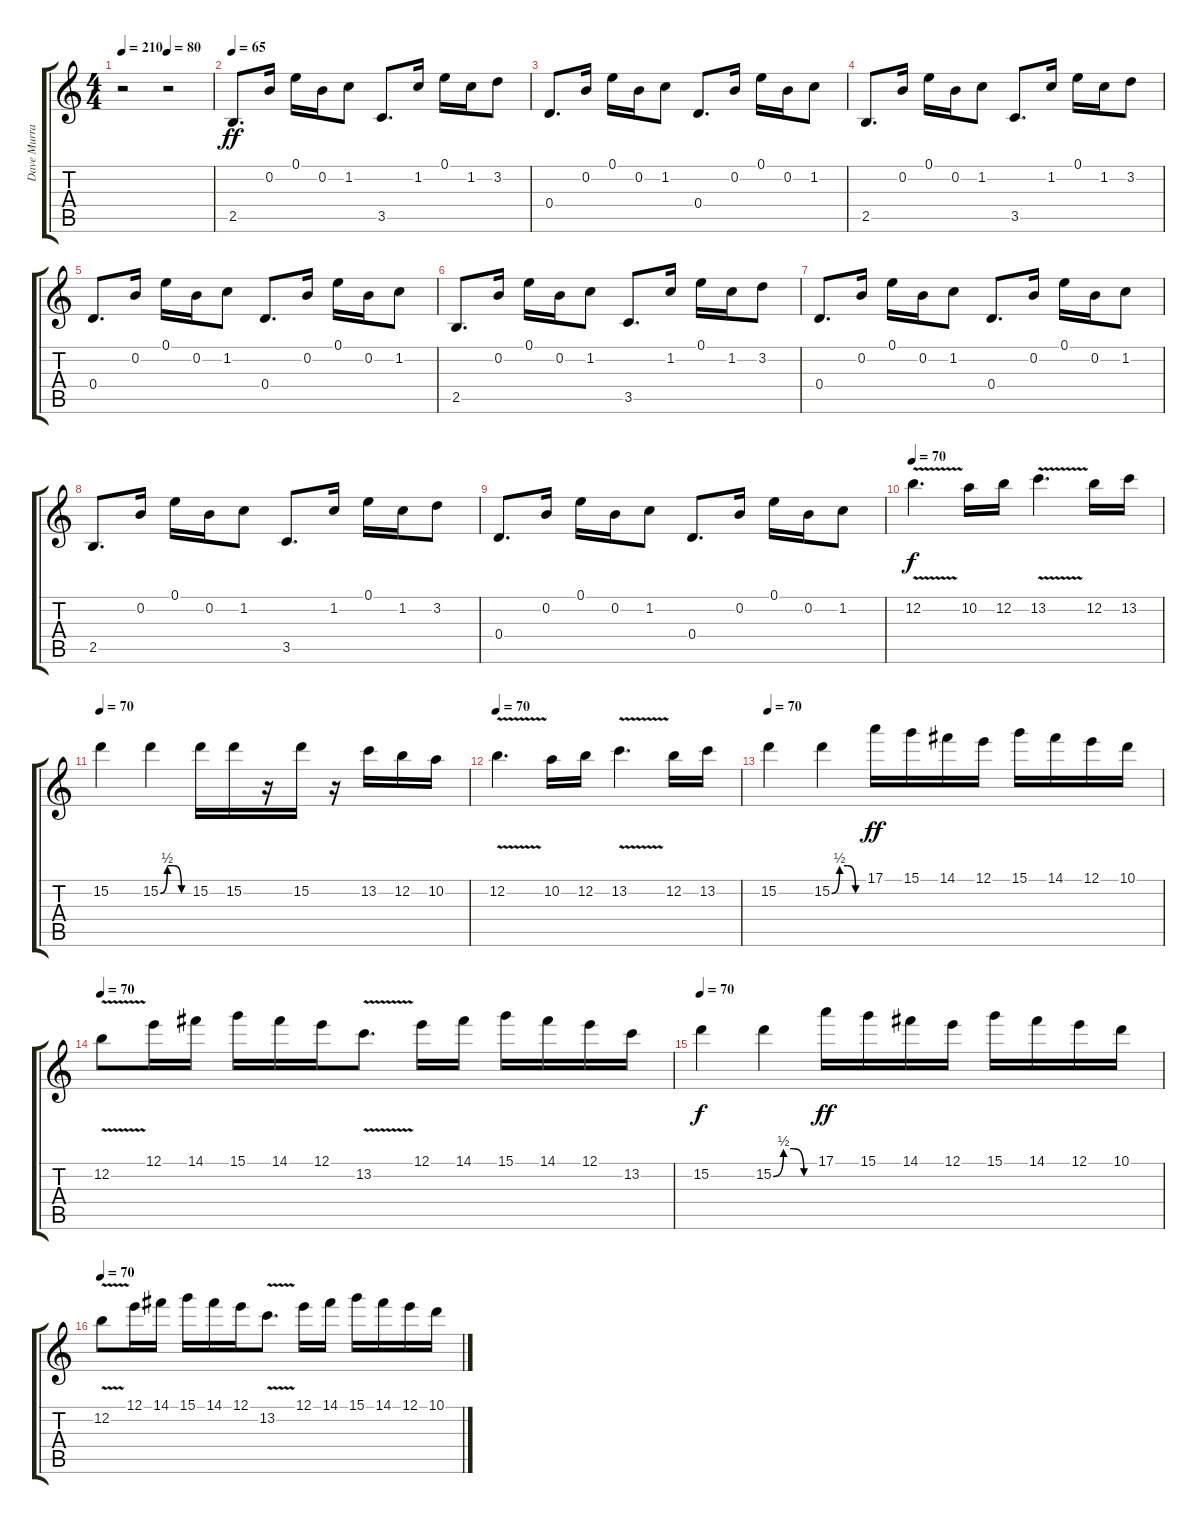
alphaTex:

\track ("Dave Murray" "Dave Murra") {instrument distortionguitar}
\staff {score tabs}
\tuning (E4 B3 G3 D3 A2 E2) {hide}
\ts (4 4)
\tempo 210
\tempo (80 0.5)
\tempo 210
\clef g2
\ks c
r.2{dy ff instrument distortionguitar} r.2 |
\tempo 70
\tempo 65
2.5.8{d instrument electricguitarclean} 0.2.16 0.1.16 0.2.16 1.2.8 3.5.8{d} 1.2.16 0.1.16 1.2.16 3.2.8 |
0.4.8{d instrument electricguitarclean} 0.2.16 0.1.16 0.2.16 1.2.8 0.4.8{d} 0.2.16 0.1.16 0.2.16 1.2.8 |
2.5.8{d instrument electricguitarclean} 0.2.16 0.1.16 0.2.16 1.2.8 3.5.8{d} 1.2.16 0.1.16 1.2.16 3.2.8 |
0.4.8{d instrument electricguitarclean} 0.2.16 0.1.16 0.2.16 1.2.8 0.4.8{d} 0.2.16 0.1.16 0.2.16 1.2.8 |
2.5.8{d instrument electricguitarclean} 0.2.16 0.1.16 0.2.16 1.2.8 3.5.8{d} 1.2.16 0.1.16 1.2.16 3.2.8 |
0.4.8{d instrument electricguitarclean} 0.2.16 0.1.16 0.2.16 1.2.8 0.4.8{d} 0.2.16 0.1.16 0.2.16 1.2.8 |
2.5.8{d instrument electricguitarclean} 0.2.16 0.1.16 0.2.16 1.2.8 3.5.8{d} 1.2.16 0.1.16 1.2.16 3.2.8 |
0.4.8{d instrument electricguitarclean} 0.2.16 0.1.16 0.2.16 1.2.8 0.4.8{d} 0.2.16 0.1.16 0.2.16 1.2.8 |
\tempo 70
12.2{v}.4{d dy f instrument distortionguitar} 10.2.16 12.2.16 13.2{v}.4{d} 12.2.16 13.2.16 |
\tempo 70
15.2.4 15.2{be (custom 0 0 15 2 30 2 45 0 60 0)}.4 15.2.16 15.2.16 r.16 15.2.16 r.16 13.2.16 12.2.16 10.2.16 |
\tempo 70
12.2{v}.4{d} 10.2.16 12.2.16 13.2{v}.4{d} 12.2.16 13.2.16 |
\tempo 70
15.2.4 15.2{be (custom 0 0 15 2 30 2 45 0 60 0)}.4 17.1.16{dy ff} 15.1.16 14.1.16 12.1.16 15.1.16 14.1.16 12.1.16 10.1.16 |
\tempo 70
12.2{v}.8 12.1.16 14.1.16 15.1.16 14.1.16 12.1.16 13.2{v}.8{d} 12.1.16 14.1.16 15.1.16 14.1.16 12.1.16 13.2.16 |
\tempo 70
15.2.4{dy f} 15.2{be (custom 0 0 15 2 30 2 45 0 60 0)}.4 17.1.16{dy ff} 15.1.16 14.1.16 12.1.16 15.1.16 14.1.16 12.1.16 10.1.16 |
\tempo 70
12.2{v}.8 12.1.16 14.1.16 15.1.16 14.1.16 12.1.16 13.2{v}.8{d} 12.1.16 14.1.16 15.1.16 14.1.16 12.1.16 10.1.16
